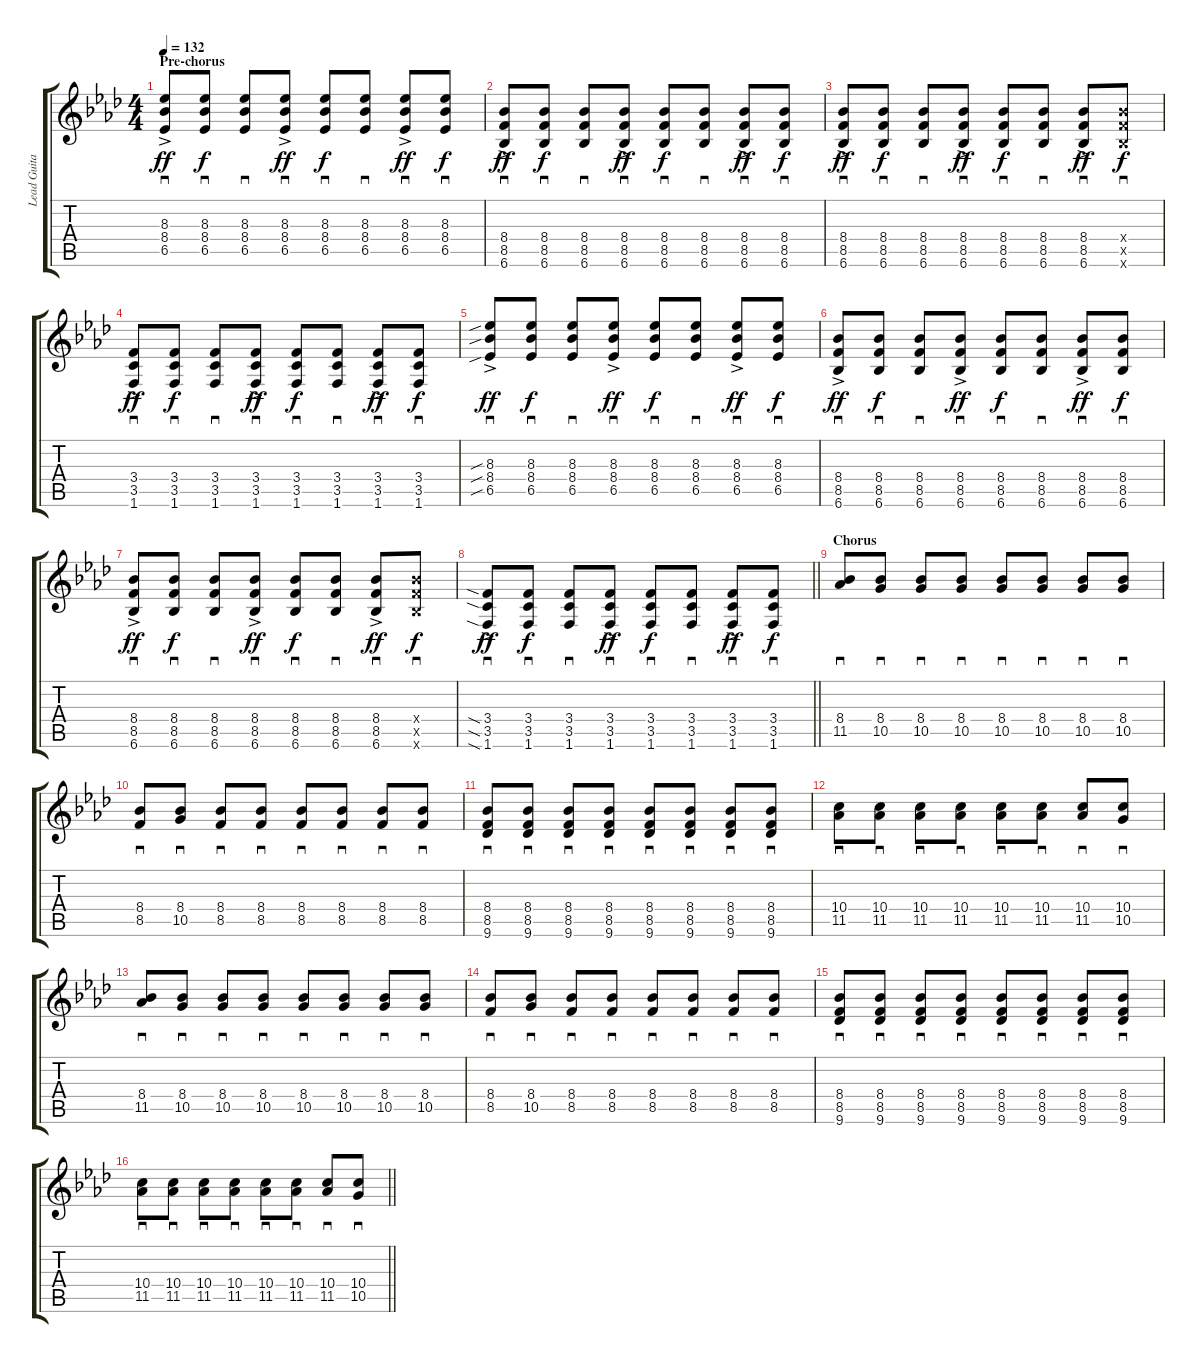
\track ("Lead Guitar - Jonny" "Lead Guita") {instrument electricguitarclean}
\staff {score tabs}
\tuning (E4 B3 G3 D3 A2 E2) {hide}
\ts (4 4)
\section ("" "Pre-chorus")
\tempo 132
\clef g2
\ks ab
(8.3{ac} 8.4{ac} 6.5{ac}).8{sd dy ff} (8.3 8.4 6.5).8{sd dy f} (8.3 8.4 6.5).8{sd} (8.3{ac} 8.4{ac} 6.5{ac}).8{sd dy ff} (8.3 8.4 6.5).8{sd dy f} (8.3 8.4 6.5).8{sd} (8.3{ac} 8.4{ac} 6.5{ac}).8{sd dy ff} (8.3 8.4 6.5).8{sd dy f} |
(8.4{ac} 8.5{ac} 6.6{ac}).8{sd dy ff} (8.4 8.5 6.6).8{sd dy f} (8.4 8.5 6.6).8{sd} (8.4{ac} 8.5{ac} 6.6{ac}).8{sd dy ff} (8.4 8.5 6.6).8{sd dy f} (8.4 8.5 6.6).8{sd} (8.4{ac} 8.5{ac} 6.6{ac}).8{sd dy ff} (8.4 8.5 6.6).8{sd dy f} |
(8.4{ac} 8.5{ac} 6.6{ac}).8{sd dy ff} (8.4 8.5 6.6).8{sd dy f} (8.4 8.5 6.6).8{sd} (8.4{ac} 8.5{ac} 6.6{ac}).8{sd dy ff} (8.4 8.5 6.6).8{sd dy f} (8.4 8.5 6.6).8{sd} (8.4{ac} 8.5{ac} 6.6{ac}).8{sd dy ff} (8.4{x} 8.5{x} 6.6{x}).8{sd dy f} |
(3.4{ac} 3.5{ac} 1.6{ac}).8{sd dy ff} (3.4 3.5 1.6).8{sd dy f} (3.4 3.5 1.6).8{sd} (3.4{ac} 3.5{ac} 1.6{ac}).8{sd dy ff} (3.4 3.5 1.6).8{sd dy f} (3.4 3.5 1.6).8{sd} (3.4{ac} 3.5{ac} 1.6{ac}).8{sd dy ff} (3.4 3.5 1.6).8{sd dy f} |
(8.3{sib ac} 8.4{sib ac} 6.5{sib ac}).8{sd dy ff} (8.3 8.4 6.5).8{sd dy f} (8.3 8.4 6.5).8{sd} (8.3{ac} 8.4{ac} 6.5{ac}).8{sd dy ff} (8.3 8.4 6.5).8{sd dy f} (8.3 8.4 6.5).8{sd} (8.3{ac} 8.4{ac} 6.5{ac}).8{sd dy ff} (8.3 8.4 6.5).8{sd dy f} |
(8.4{ac} 8.5{ac} 6.6{ac}).8{sd dy ff} (8.4 8.5 6.6).8{sd dy f} (8.4 8.5 6.6).8{sd} (8.4{ac} 8.5{ac} 6.6{ac}).8{sd dy ff} (8.4 8.5 6.6).8{sd dy f} (8.4 8.5 6.6).8{sd} (8.4{ac} 8.5{ac} 6.6{ac}).8{sd dy ff} (8.4 8.5 6.6).8{sd dy f} |
(8.4{ac} 8.5{ac} 6.6{ac}).8{sd dy ff} (8.4 8.5 6.6).8{sd dy f} (8.4 8.5 6.6).8{sd} (8.4{ac} 8.5{ac} 6.6{ac}).8{sd dy ff} (8.4 8.5 6.6).8{sd dy f} (8.4 8.5 6.6).8{sd} (8.4{ac} 8.5{ac} 6.6{ac}).8{sd dy ff} (8.4{x} 8.5{x} 6.6{x}).8{sd dy f} |
\barLineRight lightlight
(3.4{sia ac} 3.5{sia ac} 1.6{sia ac}).8{sd dy ff} (3.4 3.5 1.6).8{sd dy f} (3.4 3.5 1.6).8{sd} (3.4{ac} 3.5{ac} 1.6{ac}).8{sd dy ff} (3.4 3.5 1.6).8{sd dy f} (3.4 3.5 1.6).8{sd} (3.4{ac} 3.5{ac} 1.6{ac}).8{sd dy ff} (3.4 3.5 1.6).8{sd dy f} |
\section ("" "Chorus")
(8.4 11.5).8{sd} (8.4 10.5).8{sd} (8.4 10.5).8{sd} (8.4 10.5).8{sd} (8.4 10.5).8{sd} (8.4 10.5).8{sd} (8.4 10.5).8{sd} (8.4 10.5).8{sd} |
(8.4 8.5).8{sd} (8.4 10.5).8{sd} (8.4 8.5).8{sd} (8.4 8.5).8{sd} (8.4 8.5).8{sd} (8.4 8.5).8{sd} (8.4 8.5).8{sd} (8.4 8.5).8{sd} |
(8.4 8.5 9.6).8{sd} (8.4 8.5 9.6).8{sd} (8.4 8.5 9.6).8{sd} (8.4 8.5 9.6).8{sd} (8.4 8.5 9.6).8{sd} (8.4 8.5 9.6).8{sd} (8.4 8.5 9.6).8{sd} (8.4 8.5 9.6).8{sd} |
(10.4 11.5).8{sd} (10.4 11.5).8{sd} (10.4 11.5).8{sd} (10.4 11.5).8{sd} (10.4 11.5).8{sd} (10.4 11.5).8{sd} (10.4 11.5).8{sd} (10.4 10.5).8{sd} |
(8.4 11.5).8{sd} (8.4 10.5).8{sd} (8.4 10.5).8{sd} (8.4 10.5).8{sd} (8.4 10.5).8{sd} (8.4 10.5).8{sd} (8.4 10.5).8{sd} (8.4 10.5).8{sd} |
(8.4 8.5).8{sd} (8.4 10.5).8{sd} (8.4 8.5).8{sd} (8.4 8.5).8{sd} (8.4 8.5).8{sd} (8.4 8.5).8{sd} (8.4 8.5).8{sd} (8.4 8.5).8{sd} |
(8.4 8.5 9.6).8{sd} (8.4 8.5 9.6).8{sd} (8.4 8.5 9.6).8{sd} (8.4 8.5 9.6).8{sd} (8.4 8.5 9.6).8{sd} (8.4 8.5 9.6).8{sd} (8.4 8.5 9.6).8{sd} (8.4 8.5 9.6).8{sd} |
\barLineRight lightlight
(10.4 11.5).8{sd} (10.4 11.5).8{sd} (10.4 11.5).8{sd} (10.4 11.5).8{sd} (10.4 11.5).8{sd} (10.4 11.5).8{sd} (10.4 11.5).8{sd} (10.4 10.5).8{sd}
